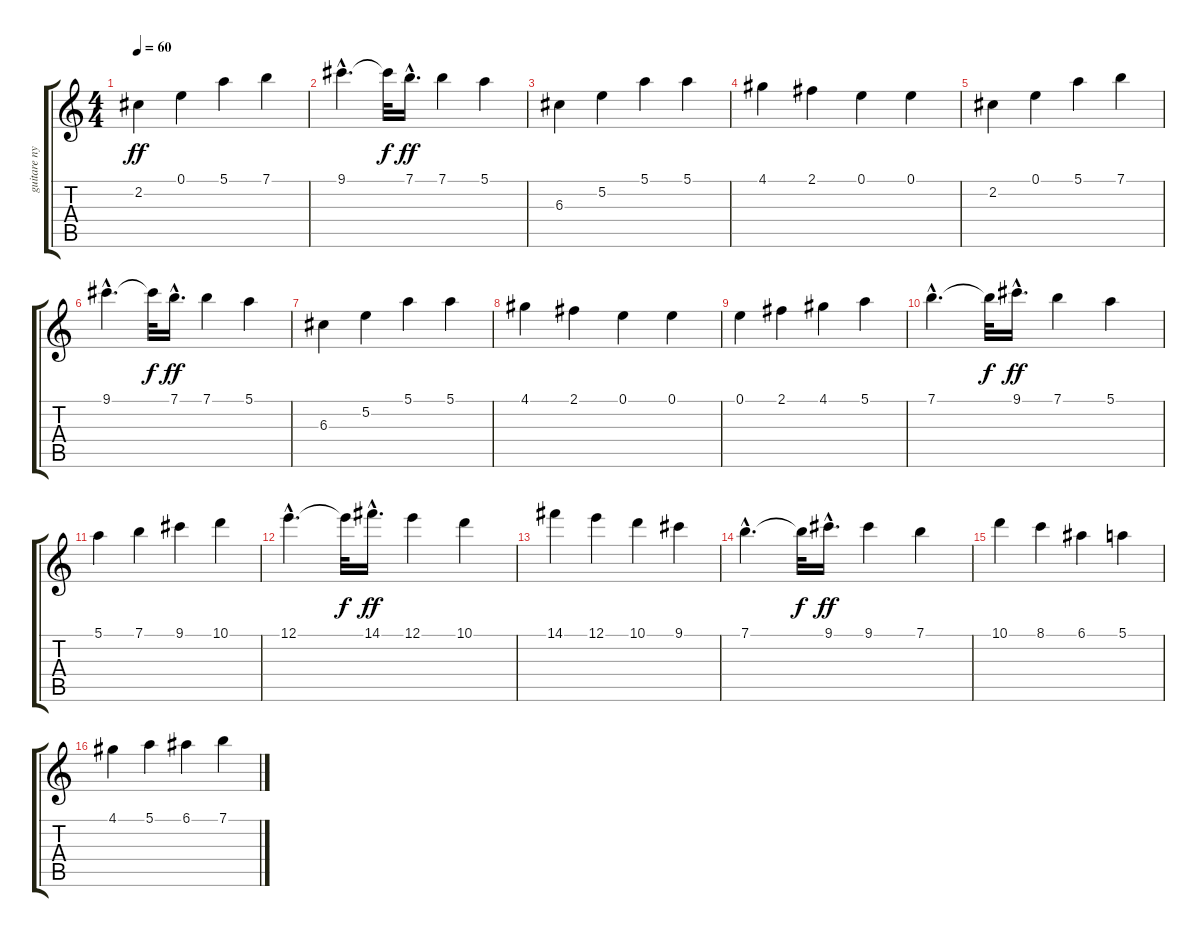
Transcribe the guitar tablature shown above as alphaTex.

\track ("guitare nylon" "guitare ny") {instrument acousticguitarnylon}
\staff {score tabs}
\tuning (E4 B3 G3 D3 A2 E2) {hide}
\ts (4 4)
\tempo 60
\clef g2
\ks c
2.2.4{dy ff instrument acousticguitarnylon} 0.1.4 5.1.4 7.1.4 |
9.1{hac}.4{d} 9.1{t}.32{dy f} 7.1{hac}.16{d dy ff} 7.1.4 5.1.4 |
6.3.4 5.2.4 5.1.4 5.1.4 |
4.1.4 2.1.4 0.1.4 0.1.4 |
2.2.4 0.1.4 5.1.4 7.1.4 |
9.1{hac}.4{d} 9.1{t}.32{dy f} 7.1{hac}.16{d dy ff} 7.1.4 5.1.4 |
6.3.4 5.2.4 5.1.4 5.1.4 |
4.1.4 2.1.4 0.1.4 0.1.4 |
0.1.4 2.1.4 4.1.4 5.1.4 |
7.1{hac}.4{d} 7.1{t}.32{dy f} 9.1{hac}.16{d dy ff} 7.1.4 5.1.4 |
5.1.4 7.1.4 9.1.4 10.1.4 |
12.1{hac}.4{d} 12.1{t}.32{dy f} 14.1{hac}.16{d dy ff} 12.1.4 10.1.4 |
14.1.4 12.1.4 10.1.4 9.1.4 |
7.1{hac}.4{d} 7.1{t}.32{dy f} 9.1{hac}.16{d dy ff} 9.1.4 7.1.4 |
10.1.4 8.1.4 6.1.4 5.1.4 |
4.1.4 5.1.4 6.1.4 7.1.4
